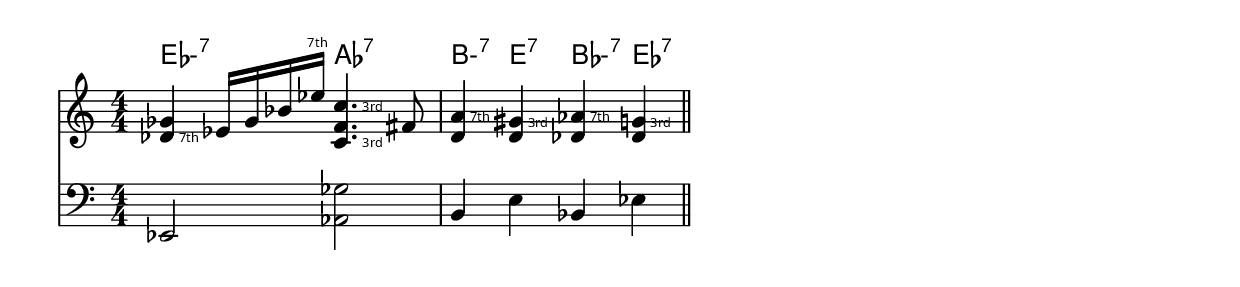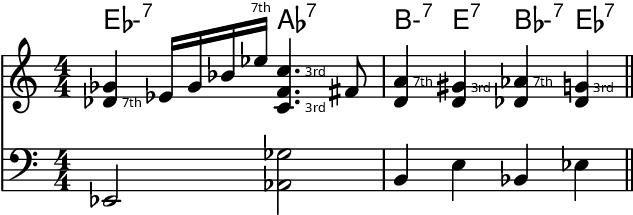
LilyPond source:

\version "2.24.4"
\language "english"
#(ly:set-option 'crop #t)
\include "include/alt.ly"
\include "include/thirds.ly"
\score {
  \midi {
    \tempo 4=120
  }
  \layout {
    \context {
      \Score
      \omit BarNumber
    }
    indent = 0\mm
  }
  {
    <<
    \chords {
      \set noChordSymbol = ""
      \set minorChordModifier = \markup { "-" }
      \set midiMaximumVolume = #0 % prevent named chords sounding
      ef2:min7 af:7| b4:min7 e:7 bf:min7 ef:7 |
    }
    \new Staff {
      \key c \major
      \numericTimeSignature
      \time 4/4
      \clef treble {
        \relative {
          \skip \f % spacer to set voice volume
          \override Fingering.staff-padding = #'()
          \set fingeringOrientations = #'(right)
          <df'\seventh gf>4
          ef16 gf bf  ef\seventh
          <
            c,\third f c'\third
          >4. fs8 |
          <d a'\seventh>4
          <d gs\third>
          <df af'\seventh>
          <df g\third>
          \bar "||"
        }
      }
    }
    \new Staff {
      \clef bass {
        \relative {
          \skip \f % spacer to set voice volume
          ef,2 <af gf'> |
          b4 e bf ef
          \bar "||"
        }
      }
    }
    >>
  }
}
